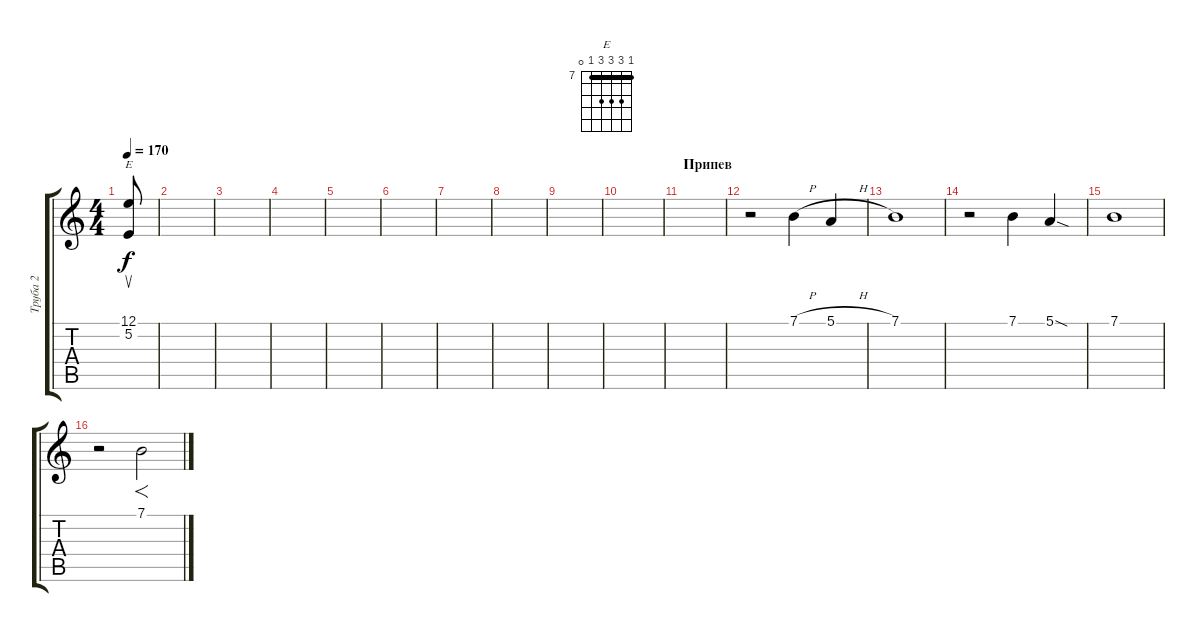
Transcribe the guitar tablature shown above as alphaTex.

\track ("Труба 2" "Труба 2") {instrument trombone}
\staff {score tabs}
\tuning (E4 B3 G3 D3 A2 E2) {hide}
\chord ("E" 7 9 9 9 7 0) {firstfret 7 barre 7}
\ts (4 4)
\tempo 170
\clef g2
\ks c
(12.1 5.2).8{su ch "E" dy f} |
|
|
|
|
|
|
|
|
|
\section ("" "Припев")
|
r.2 7.1{h}.4 5.1{h}.4 |
7.1.1 |
r.2 7.1.4 5.1{sod}.4 |
7.1.1 |
r.2 7.1.2{f}
